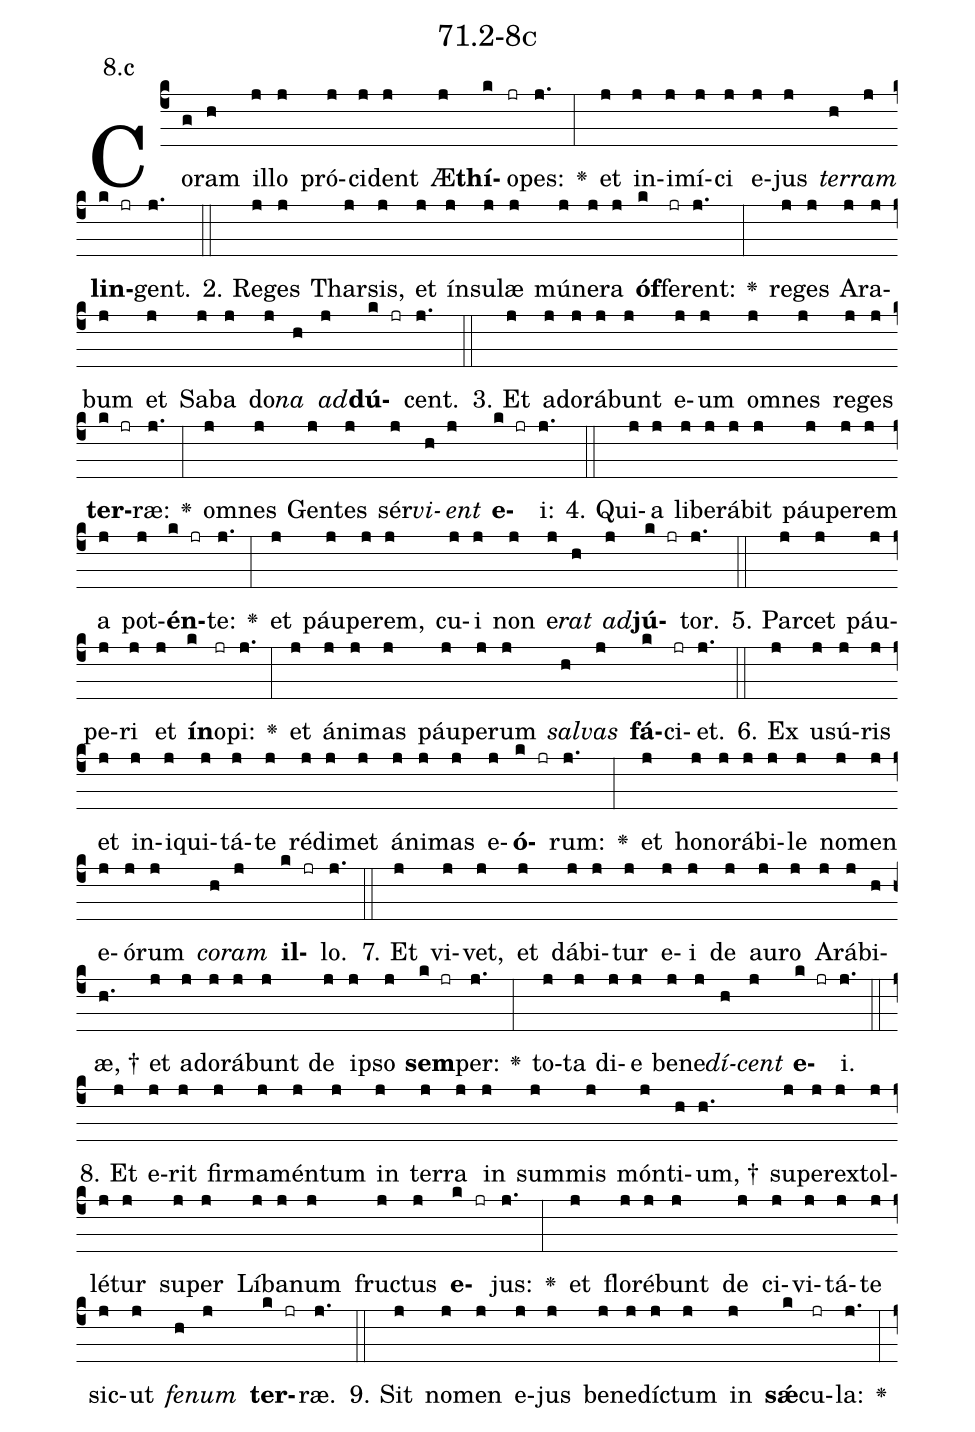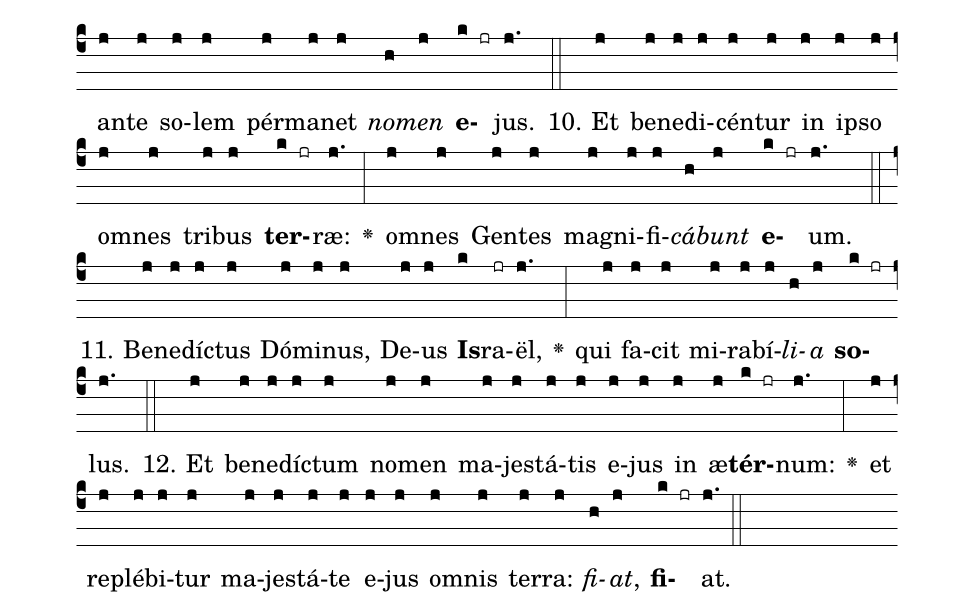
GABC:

name: 71.2-8c;
annotation: 8.c;
%%
(c4)Co(g)ram(h) il(j)lo(j) pró(j)ci(j)dent(j) Æ(j)<b>thí</b>(k)o(jr)pes:(j.) <v>\greheightstar</v>(:) et(j) in(j)i(j)mí(j)ci(j) e(j)jus(j) <i>ter</i>(h)<i>ram</i>(j) <b>lin</b>(k jr)gent.(j.) (::)
2. Re(j)ges(j) Thar(j)sis,(j) et(j) ín(j)su(j)læ(j) mú(j)ne(j)ra(j) <b>óf</b>(k)fe(jr)rent:(j.) <v>\greheightstar</v>(:) re(j)ges(j) A(j)ra(j)bum(j) et(j) Sa(j)ba(j) do(j)<i>na</i>(h) <i>ad</i>(j)<b>dú</b>(k jr)cent.(j.) (::)
3. Et(j) ad(j)o(j)rá(j)bunt(j) e(j)um(j) om(j)nes(j) re(j)ges(j) <b>ter</b>(k jr)ræ:(j.) <v>\greheightstar</v>(:) om(j)nes(j) Gen(j)tes(j) sér(j)<i>vi</i>(h)<i>ent</i>(j) <b>e</b>(k jr)i:(j.) (::)
4. Qui(j)a(j) li(j)be(j)rá(j)bit(j) páu(j)pe(j)rem(j) a(j) pot(j)<b>én</b>(k jr)te:(j.) <v>\greheightstar</v>(:) et(j) páu(j)pe(j)rem,(j) cu(j)i(j) non(j) e(j)<i>rat</i>(h) <i>ad</i>(j)<b>jú</b>(k jr)tor.(j.) (::)
5. Par(j)cet(j) páu(j)pe(j)ri(j) et(j) <b>ín</b>(k)o(jr)pi:(j.) <v>\greheightstar</v>(:) et(j) á(j)ni(j)mas(j) páu(j)pe(j)rum(j) <i>sal</i>(h)<i>vas</i>(j) <b>fá</b>(k)ci(jr)et.(j.) (::)
6. Ex(j) u(j)sú(j)ris(j) et(j) in(j)i(j)qui(j)tá(j)te(j) réd(j)i(j)met(j) á(j)ni(j)mas(j) e(j)<b>ó</b>(k jr)rum:(j.) <v>\greheightstar</v>(:) et(j) ho(j)no(j)rá(j)bi(j)le(j) no(j)men(j) e(j)ó(j)rum(j) <i>co</i>(h)<i>ram</i>(j) <b>il</b>(k jr)lo.(j.) (::)
7. Et(j) vi(j)vet,(j) et(j) dá(j)bi(j)tur(j) e(j)i(j) de(j) au(j)ro(j) A(j)rá(j)bi(h)æ, †(h.) et(j) ad(j)o(j)rá(j)bunt(j) de(j) ip(j)so(j) <b>sem</b>(k jr)per:(j.) <v>\greheightstar</v>(:) to(j)ta(j) di(j)e(j) be(j)ne(j)<i>dí</i>(h)<i>cent</i>(j) <b>e</b>(k jr)i.(j.) (::)
8. Et(j) e(j)rit(j) fir(j)ma(j)mén(j)tum(j) in(j) ter(j)ra(j) in(j) sum(j)mis(j) món(j)ti(h)um, †(h.) su(j)per(j)ex(j)tol(j)lé(j)tur(j) su(j)per(j) Lí(j)ba(j)num(j) fruc(j)tus(j) <b>e</b>(k jr)jus:(j.) <v>\greheightstar</v>(:) et(j) flo(j)ré(j)bunt(j) de(j) ci(j)vi(j)tá(j)te(j) sic(j)ut(j) <i>fe</i>(h)<i>num</i>(j) <b>ter</b>(k jr)ræ.(j.) (::)
9. Sit(j) no(j)men(j) e(j)jus(j) be(j)ne(j)díc(j)tum(j) in(j) <b>sǽ</b>(k)cu(jr)la:(j.) <v>\greheightstar</v>(:) an(j)te(j) so(j)lem(j) pér(j)ma(j)net(j) <i>no</i>(h)<i>men</i>(j) <b>e</b>(k jr)jus.(j.) (::)
10. Et(j) be(j)ne(j)di(j)cén(j)tur(j) in(j) ip(j)so(j) om(j)nes(j) tri(j)bus(j) <b>ter</b>(k jr)ræ:(j.) <v>\greheightstar</v>(:) om(j)nes(j) Gen(j)tes(j) ma(j)gni(j)fi(j)<i>cá</i>(h)<i>bunt</i>(j) <b>e</b>(k jr)um.(j.) (::)
11. Be(j)ne(j)díc(j)tus(j) Dó(j)mi(j)nus,(j) De(j)us(j) <b>Is</b>(k)ra(jr)ël,(j.) <v>\greheightstar</v>(:) qui(j) fa(j)cit(j) mi(j)ra(j)bí(j)<i>li</i>(h)<i>a</i>(j) <b>so</b>(k jr)lus.(j.) (::)
12. Et(j) be(j)ne(j)díc(j)tum(j) no(j)men(j) ma(j)jes(j)tá(j)tis(j) e(j)jus(j) in(j) æ(j)<b>tér</b>(k jr)num:(j.) <v>\greheightstar</v>(:) et(j) re(j)plé(j)bi(j)tur(j) ma(j)jes(j)tá(j)te(j) e(j)jus(j) om(j)nis(j) ter(j)ra:(j) <i>fi</i>(h)<i>at</i>,(j) <b>fi</b>(k jr)at.(j.) (::)
